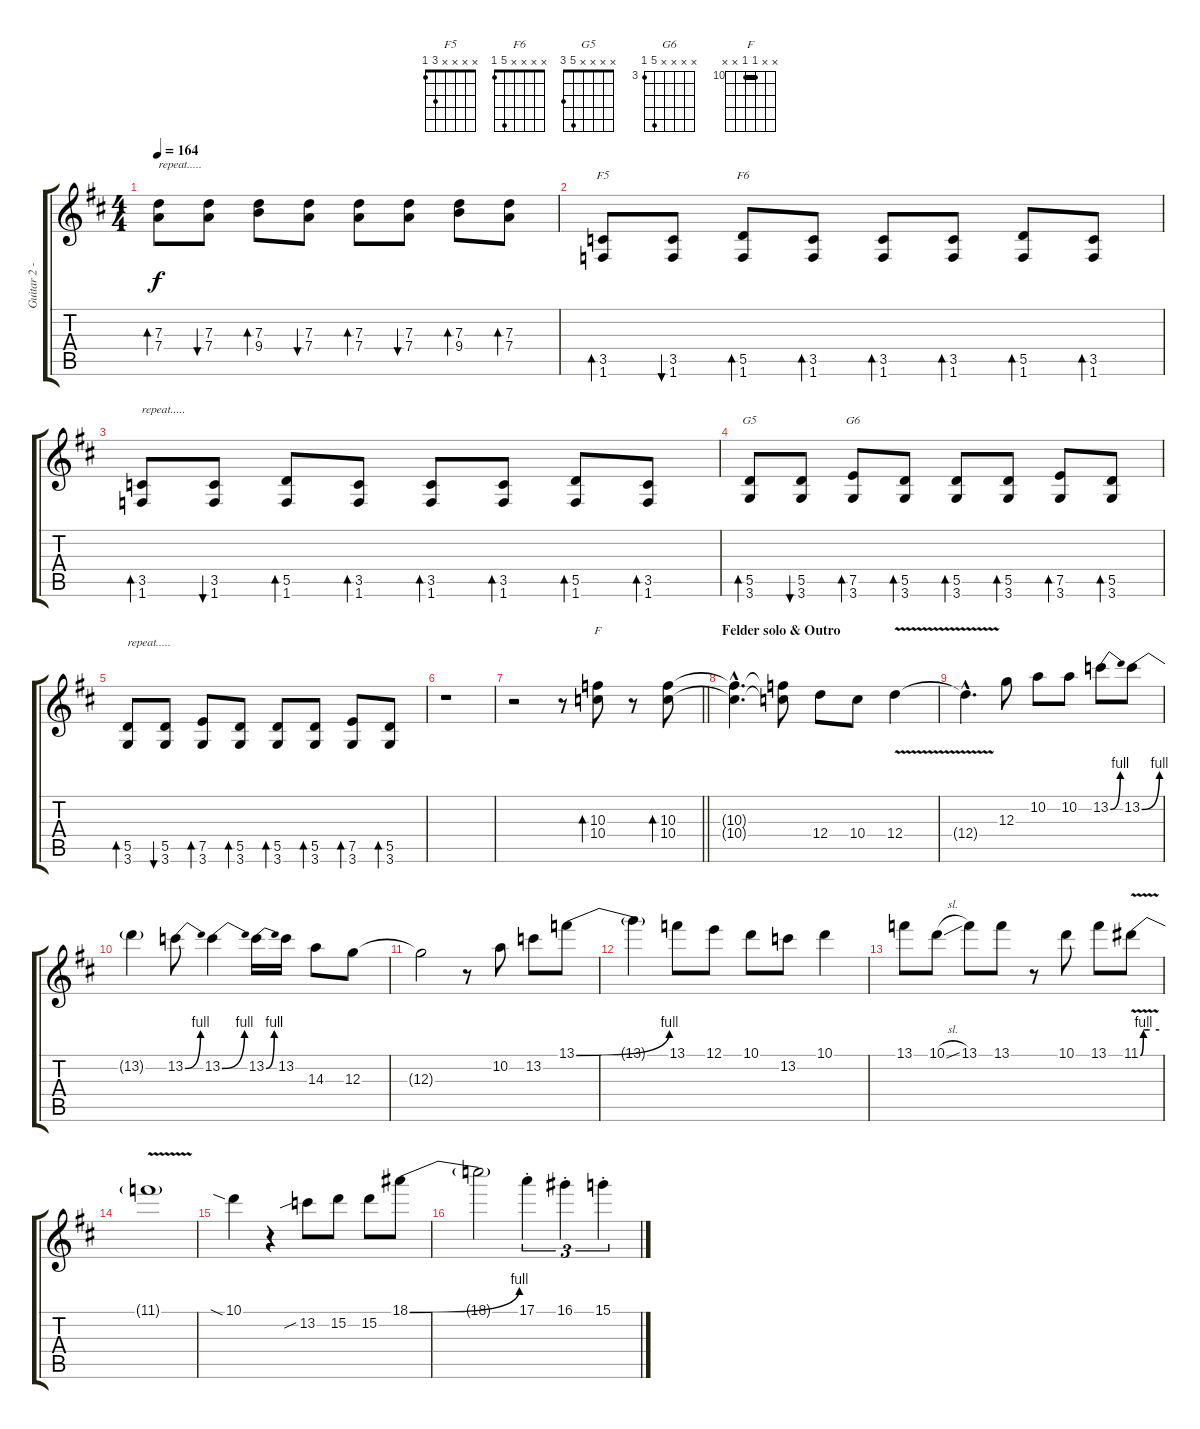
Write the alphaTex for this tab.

\track ("Guitar 2 - Felder" "Guitar 2 -") {instrument distortionguitar}
\staff {score tabs}
\tuning (E4 B3 G3 D3 A2 E2) {hide}
\chord ("F5" x x x x 3 1)
\chord ("F6" x x x x 5 1)
\chord ("G5" x x x x 5 3)
\chord ("G6" x x x x 7 3) {firstfret 3}
\chord ("F" x x 10 10 x x) {firstfret 10 barre 10}
\ts (4 4)
\tempo 164
\clef g2
\ks d
(7.3 7.4).8{bd 30 txt "repeat....." dy f} (7.3 7.4).8{bu 30} (7.3 9.4).8{bd 30} (7.3 7.4).8{bu 30} (7.3 7.4).8{bd 30} (7.3 7.4).8{bu 30} (7.3 9.4).8{bd 30} (7.3 7.4).8{bd 30} |
(3.5 1.6).8{bd 30 ch "F5"} (3.5 1.6).8{bu 30} (5.5 1.6).8{bd 30 ch "F6"} (3.5 1.6).8{bd 30} (3.5 1.6).8{bd 30} (3.5 1.6).8{bd 30} (5.5 1.6).8{bd 30} (3.5 1.6).8{bd 30} |
(3.5 1.6).8{bd 30 txt "repeat....."} (3.5 1.6).8{bu 30} (5.5 1.6).8{bd 30} (3.5 1.6).8{bd 30} (3.5 1.6).8{bd 30} (3.5 1.6).8{bd 30} (5.5 1.6).8{bd 30} (3.5 1.6).8{bd 30} |
(5.5 3.6).8{bd 30 ch "G5"} (5.5 3.6).8{bu 30} (7.5 3.6).8{bd 30 ch "G6"} (5.5 3.6).8{bd 30} (5.5 3.6).8{bd 30} (5.5 3.6).8{bd 30} (7.5 3.6).8{bd 30} (5.5 3.6).8{bd 30} |
(5.5 3.6).8{bd 30 txt "repeat....."} (5.5 3.6).8{bu 30} (7.5 3.6).8{bd 30} (5.5 3.6).8{bd 30} (5.5 3.6).8{bd 30} (5.5 3.6).8{bd 30} (7.5 3.6).8{bd 30} (5.5 3.6).8{bd 30} |
r.1 |
\barLineRight lightlight
r.2 r.8 (10.3 10.4).8{bd 60 ch "F"} r.8 (10.3 10.4).8{bd 60} |
\section ("" "Felder solo & Outro")
(10.3{hac t} 10.4{hac t}).4{d volume 16 balance 9} (10.3{t} 10.4{t}).8 12.4.8 10.4.8 12.4{v}.4 |
12.4{hac t}.4{d} 12.3.8 10.2.8 10.2.8 13.2{be (bend 0 0 60 4)}.8 13.2{be (bend 0 0 60 4)}.8 |
13.2{t}.4 13.2{be (bend 0 0 60 4)}.8 13.2{be (bend 0 0 60 4)}.4 13.2{be (bend 0 0 60 4)}.16 13.2.16 14.3.8 12.3.8 |
12.3{t}.2 r.8 10.2.8 13.2.8 13.1{be (bend 0 0 60 4)}.8 |
13.1{t}.4 13.1.8 12.1.8 10.1.8 13.2.8 10.1.4 |
13.1.8 10.1{sl}.8 13.1.8 13.1.8 r.8 10.1.8 13.1.8 11.1{be (custom 0 0 10 4 15 4 30 4 60 4) v}.8 |
11.1{t}.1 |
10.1{sia}.4 r.4 13.2{sib}.8 15.2.8 15.2.8 18.1{be (bend 0 0 60 4)}.8 |
18.1{t}.2 17.1{st}.4{tu (3 2)} 16.1{st}.4{tu (3 2)} 15.1{st}.4{tu (3 2)}
